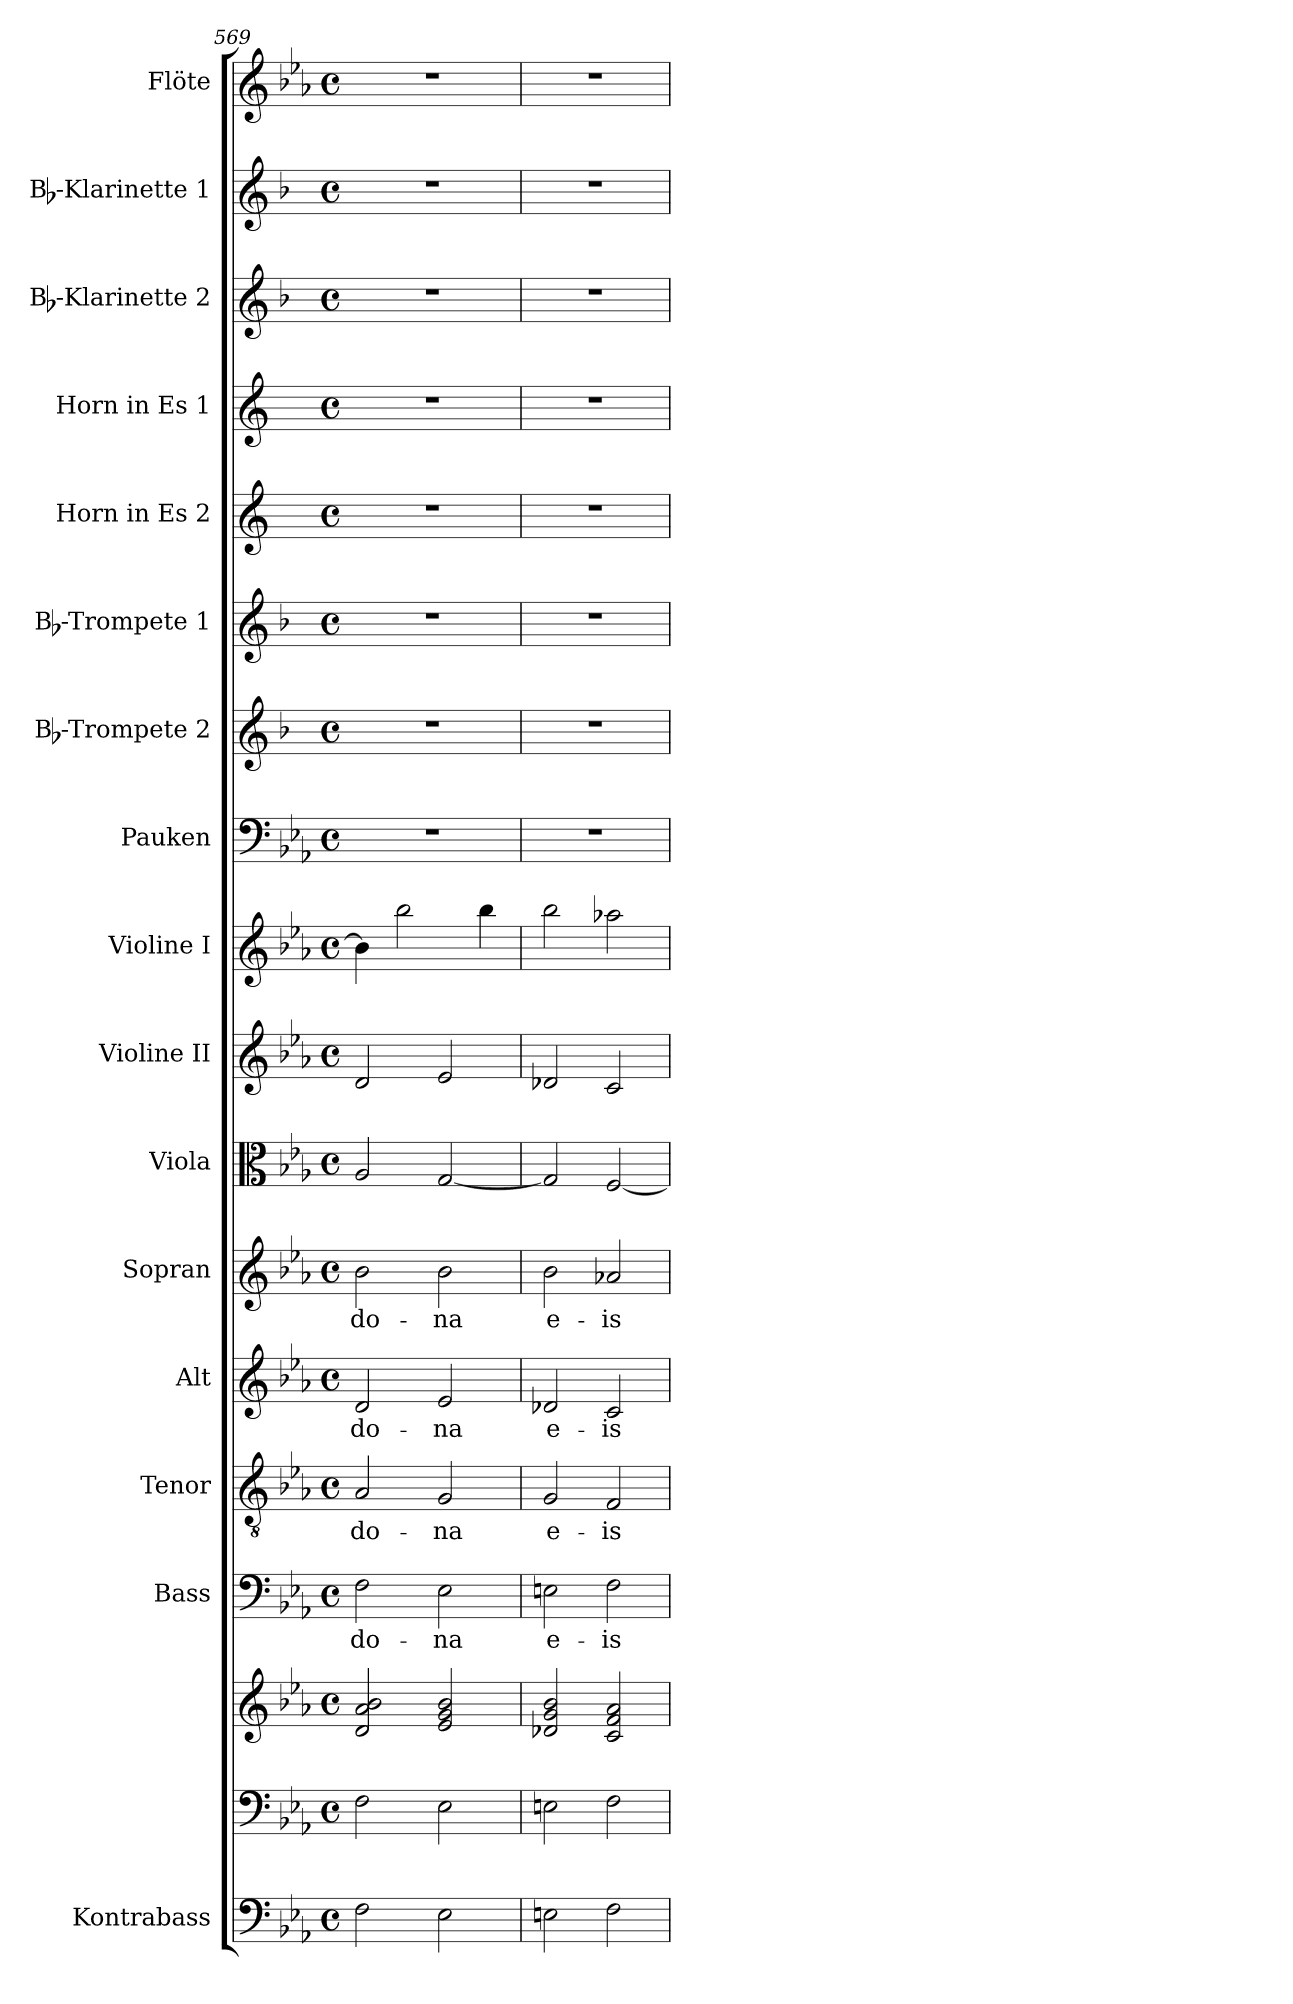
**kern	**kern	**kern	**kern	**text	**kern	**text	**kern	**text	**kern	**text	**kern	**kern	**kern	**kern	**kern	**kern	**kern	**kern	**kern	**kern	**kern
*part17	*part16	*part16	*part15	*part15	*part14	*part14	*part13	*part13	*part12	*part12	*part11	*part10	*part9	*part8	*part7	*part6	*part5	*part4	*part3	*part2	*part1
*staff18	*staff17	*staff16	*staff15	*staff15	*staff14	*staff14	*staff13	*staff13	*staff12	*staff12	*staff11	*staff10	*staff9	*staff8	*staff7	*staff6	*staff5	*staff4	*staff3	*staff2	*staff1
*I"Kontrabass	*	*	*I"Bass	*	*I"Tenor	*	*I"Alt	*	*I"Sopran	*	*I"Viola	*I"Violine II	*I"Violine I	*I"Pauken	*I"Bb-Trompete 2	*I"Bb-Trompete 1	*I"Horn in Es 2	*I"Horn in Es 1	*I"Bb-Klarinette 2	*I"Bb-Klarinette 1	*I"Flöte
*I'Kb.	*	*	*I'B.	*	*I'T.	*	*I'A.	*	*I'S.	*	*I'Vla.	*I'Vl. II	*I'Vl. I	*I'Pk.	*I'Bb Trp. 2	*I'Bb Trp. 1	*	*	*I'Bb Kl. 2	*I'Bb Kl. 1	*I'Fl.
*clefF4	*clefF4	*clefG2	*clefF4	*	*clefGv2	*	*clefG2	*	*clefG2	*	*clefC3	*clefG2	*clefG2	*clefF4	*clefG2	*clefG2	*clefG2	*clefG2	*clefG2	*clefG2	*clefG2
*ITrd7c12	*	*	*	*	*	*	*	*	*	*	*	*	*	*	*ITrd1c2	*ITrd1c2	*ITrd5c9	*ITrd5c9	*ITrd1c2	*ITrd1c2	*
*k[b-e-a-]	*k[b-e-a-]	*k[b-e-a-]	*k[b-e-a-]	*	*k[b-e-a-]	*	*k[b-e-a-]	*	*k[b-e-a-]	*	*k[b-e-a-]	*k[b-e-a-]	*k[b-e-a-]	*k[b-e-a-]	*k[b-e-a-]	*k[b-e-a-]	*k[b-e-a-]	*k[b-e-a-]	*k[b-e-a-]	*k[b-e-a-]	*k[b-e-a-]
*E-:	*E-:	*E-:	*E-:	*	*E-:	*	*E-:	*	*E-:	*	*E-:	*E-:	*E-:	*E-:	*E-:	*E-:	*E-:	*E-:	*E-:	*E-:	*E-:
*M4/4	*M4/4	*M4/4	*M4/4	*	*M4/4	*	*M4/4	*	*M4/4	*	*M4/4	*M4/4	*M4/4	*M4/4	*M4/4	*M4/4	*M4/4	*M4/4	*M4/4	*M4/4	*M4/4
*met(c)	*met(c)	*met(c)	*met(c)	*	*met(c)	*	*met(c)	*	*met(c)	*	*met(c)	*met(c)	*met(c)	*met(c)	*met(c)	*met(c)	*met(c)	*met(c)	*met(c)	*met(c)	*met(c)
=569	=569	=569	=569	=569	=569	=569	=569	=569	=569	=569	=569	=569	=569	=569	=569	=569	=569	=569	=569	=569	=569
!	!	!	!	!LO:LY:b	!	!LO:LY:b	!	!LO:LY:b	!	!LO:LY:b	!	!	!	!	!	!	!	!	!	!	!
2FF\	2F\	2d/ 2a-/ 2b-/	2F\	do-	2A-/	do-	2d/	do-	2b-\	do-	2A-/	2d/	4b-\]	1r	1r	1r	1r	1r	1r	1r	1r
.	.	.	.	.	.	.	.	.	.	.	.	.	2bb-\	.	.	.	.	.	.	.	.
!	!	!	!	!LO:LY:b	!	!LO:LY:b	!	!LO:LY:b	!	!LO:LY:b	!	!	!	!	!	!	!	!	!	!	!
2EE-\	2E-\	2e-/ 2g/ 2b-/	2E-\	-na	2G/	-na	2e-/	-na	2b-\	-na	[2G/	2e-/	.	.	.	.	.	.	.	.	.
.	.	.	.	.	.	.	.	.	.	.	.	.	4bb-\	.	.	.	.	.	.	.	.
=570	=570	=570	=570	=570	=570	=570	=570	=570	=570	=570	=570	=570	=570	=570	=570	=570	=570	=570	=570	=570	=570
!	!	!	!	!LO:LY:b	!	!LO:LY:b	!	!LO:LY:b	!	!LO:LY:b	!	!	!	!	!	!	!	!	!	!	!
2EEn\	2En\	2d-X/ 2g/ 2b-/	2En\	e-	2G/	e-	2d-X/	e-	2b-\	e-	2G/]	2d-X/	2bb-\	1r	1r	1r	1r	1r	1r	1r	1r
!	!	!	!	!LO:LY:b	!	!LO:LY:b	!	!LO:LY:b	!	!LO:LY:b	!	!	!	!	!	!	!	!	!	!	!
2FF\	2F\	2c/ 2f/ 2a-/	2F\	-is	2F/	-is	2c/	-is	2a-X/	-is	[2F/	2c/	2aa-X\	.	.	.	.	.	.	.	.
=	=	=	=	=	=	=	=	=	=	=	=	=	=	=	=	=	=	=	=	=	=
*-	*-	*-	*-	*-	*-	*-	*-	*-	*-	*-	*-	*-	*-	*-	*-	*-	*-	*-	*-	*-	*-
